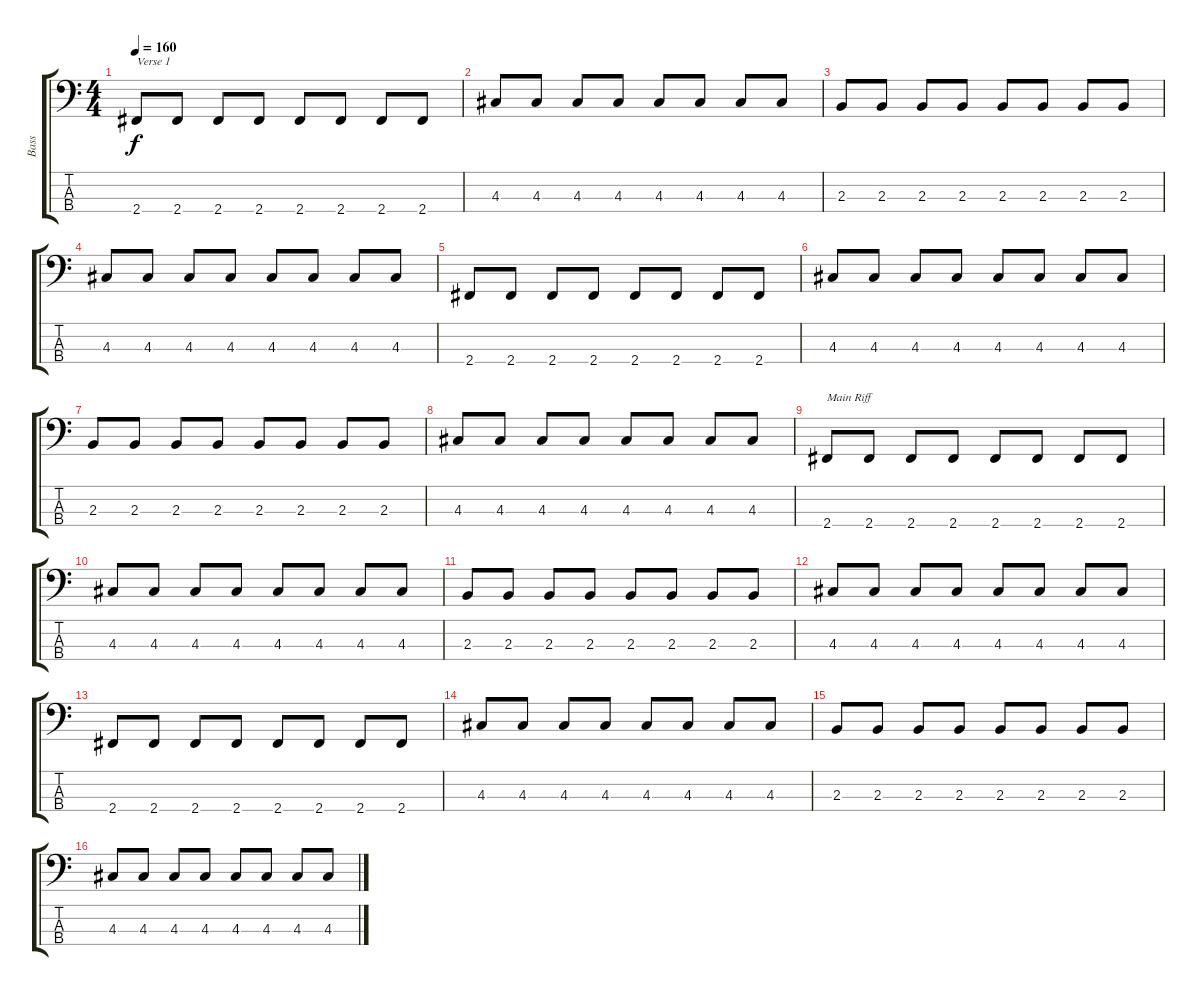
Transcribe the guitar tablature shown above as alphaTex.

\track ("Bass" "Bass") {instrument electricbassfinger}
\staff {score tabs}
\tuning (G2 D2 A1 E1) {hide}
\ts (4 4)
\tempo 160
\clef f4
\ks c
2.4.8{txt "Verse 1" dy f} 2.4.8 2.4.8 2.4.8 2.4.8 2.4.8 2.4.8 2.4.8 |
4.3.8 4.3.8 4.3.8 4.3.8 4.3.8 4.3.8 4.3.8 4.3.8 |
2.3.8 2.3.8 2.3.8 2.3.8 2.3.8 2.3.8 2.3.8 2.3.8 |
4.3.8 4.3.8 4.3.8 4.3.8 4.3.8 4.3.8 4.3.8 4.3.8 |
2.4.8 2.4.8 2.4.8 2.4.8 2.4.8 2.4.8 2.4.8 2.4.8 |
4.3.8 4.3.8 4.3.8 4.3.8 4.3.8 4.3.8 4.3.8 4.3.8 |
2.3.8 2.3.8 2.3.8 2.3.8 2.3.8 2.3.8 2.3.8 2.3.8 |
4.3.8 4.3.8 4.3.8 4.3.8 4.3.8 4.3.8 4.3.8 4.3.8 |
2.4.8{txt "Main Riff"} 2.4.8 2.4.8 2.4.8 2.4.8 2.4.8 2.4.8 2.4.8 |
4.3.8 4.3.8 4.3.8 4.3.8 4.3.8 4.3.8 4.3.8 4.3.8 |
2.3.8 2.3.8 2.3.8 2.3.8 2.3.8 2.3.8 2.3.8 2.3.8 |
4.3.8 4.3.8 4.3.8 4.3.8 4.3.8 4.3.8 4.3.8 4.3.8 |
2.4.8 2.4.8 2.4.8 2.4.8 2.4.8 2.4.8 2.4.8 2.4.8 |
4.3.8 4.3.8 4.3.8 4.3.8 4.3.8 4.3.8 4.3.8 4.3.8 |
2.3.8 2.3.8 2.3.8 2.3.8 2.3.8 2.3.8 2.3.8 2.3.8 |
4.3.8 4.3.8 4.3.8 4.3.8 4.3.8 4.3.8 4.3.8 4.3.8
